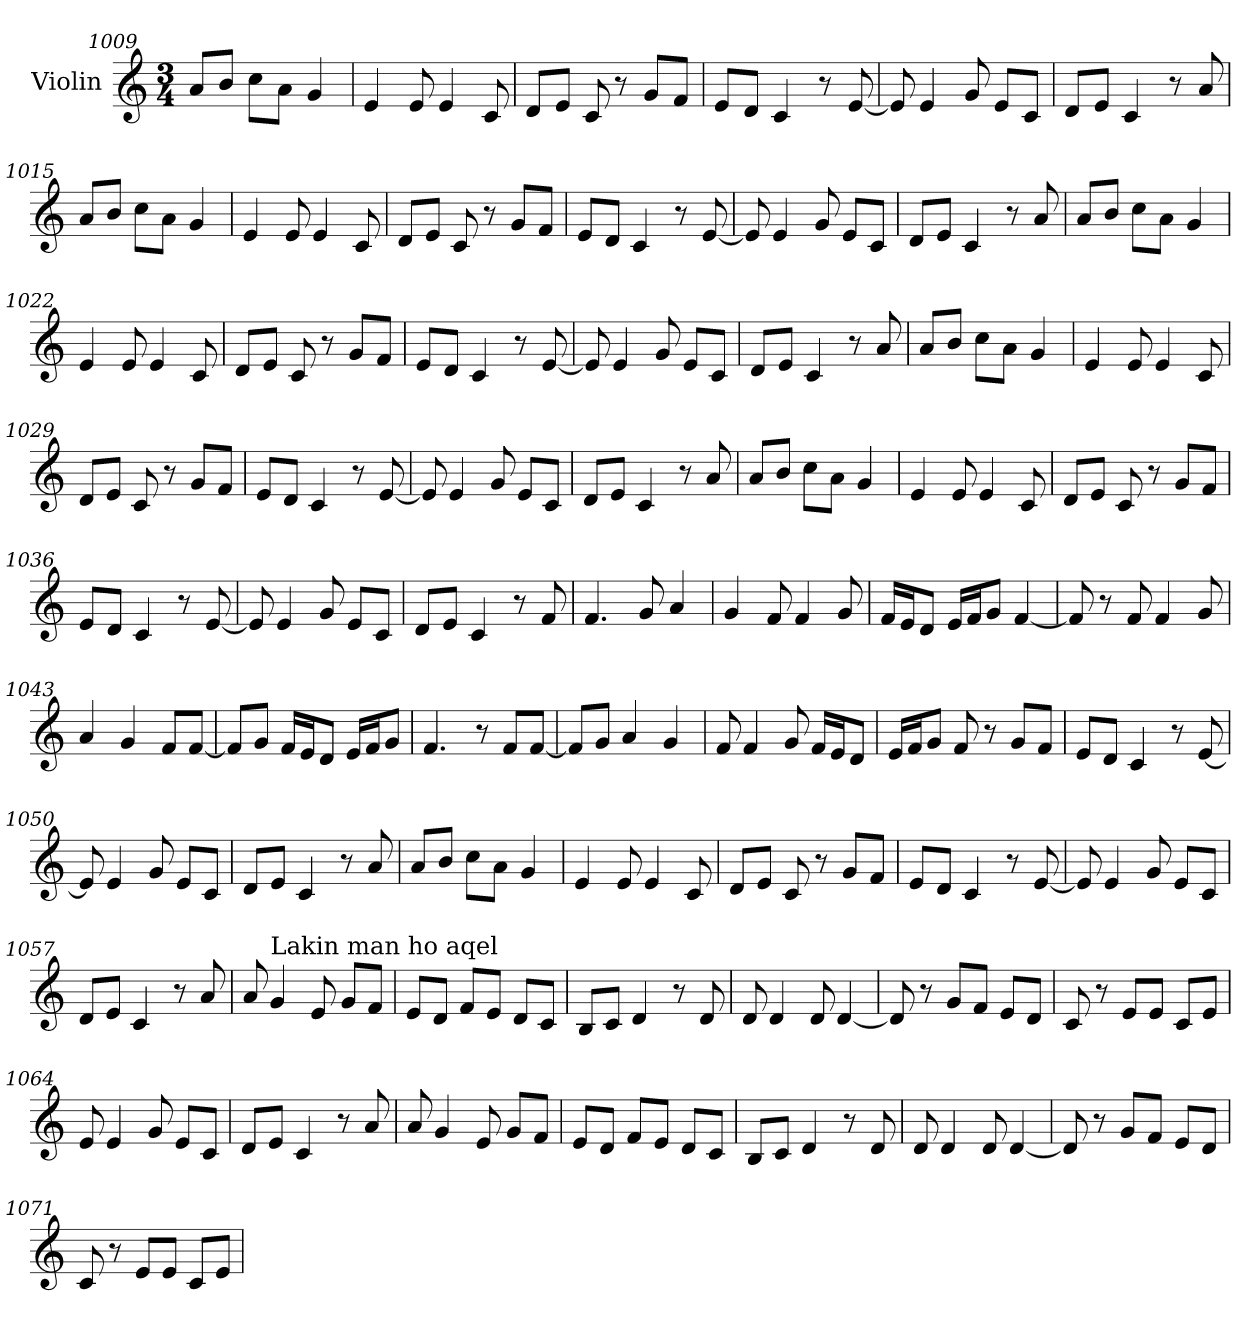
**kern
*part1
*staff1
*I"Violin
*clefG2
*k[]
*M3/4
=1009
8a/L
8b/J
8cc\L
8a\J
4g/
=1010
4e/
8e/
4e/
8c/
!!LO:LB:g=z
=1011
8d/L
8e/J
8c/
8r
8g/L
8f/J
=1012
8e/L
8d/J
4c/
8r
[8e/
=1013
8e/]
4e/
8g/
8e/L
8c/J
=1014
8d/L
8e/J
4c/
8r
8a/
=1015
8a/L
8b/J
8cc\L
8a\J
4g/
=1016
4e/
8e/
4e/
8c/
!!LO:LB:g=z
=1017
8d/L
8e/J
8c/
8r
8g/L
8f/J
=1018
8e/L
8d/J
4c/
8r
[8e/
=1019
8e/]
4e/
8g/
8e/L
8c/J
=1020
8d/L
8e/J
4c/
8r
8a/
=1021
8a/L
8b/J
8cc\L
8a\J
4g/
=1022
4e/
8e/
4e/
8c/
!!LO:LB:g=z
=1023
8d/L
8e/J
8c/
8r
8g/L
8f/J
=1024
8e/L
8d/J
4c/
8r
[8e/
=1025
8e/]
4e/
8g/
8e/L
8c/J
=1026
8d/L
8e/J
4c/
8r
8a/
=1027
8a/L
8b/J
8cc\L
8a\J
4g/
=1028
4e/
8e/
4e/
8c/
!!LO:PB:g=z
=1029
8d/L
8e/J
8c/
8r
8g/L
8f/J
=1030
8e/L
8d/J
4c/
8r
[8e/
=1031
8e/]
4e/
8g/
8e/L
8c/J
=1032
8d/L
8e/J
4c/
8r
8a/
=1033
8a/L
8b/J
8cc\L
8a\J
4g/
=1034
4e/
8e/
4e/
8c/
!!LO:LB:g=z
=1035
8d/L
8e/J
8c/
8r
8g/L
8f/J
=1036
8e/L
8d/J
4c/
8r
[8e/
=1037
8e/]
4e/
8g/
8e/L
8c/J
=1038
8d/L
8e/J
4c/
8r
8f/
=1039
4.f/
8g/
4a/
=1040
4g/
8f/
4f/
8g/
!!LO:LB:g=z
=1041
16f/LL
16e/J
8d/J
16e/LL
16f/J
8g/J
[4f/
=1042
8f/]
8r
8f/
4f/
8g/
=1043
4a/
4g/
8f/L
[8f/J
=1044
8f/L]
8g/J
16f/LL
16e/J
8d/J
16e/LL
16f/J
8g/J
=1045
4.f/
8r
8f/L
[8f/J
=1046
8f/L]
8g/J
4a/
4g/
!!LO:LB:g=z
=1047
8f/
4f/
8g/
16f/LL
16e/J
8d/J
=1048
16e/LL
16f/J
8g/J
8f/
8r
8g/L
8f/J
=1049
8e/L
8d/J
4c/
8r
[8e/
=1050
8e/]
4e/
8g/
8e/L
8c/J
=1051
8d/L
8e/J
4c/
8r
8a/
=1052
8a/L
8b/J
8cc\L
8a\J
4g/
!!LO:LB:g=z
=1053
4e/
8e/
4e/
8c/
=1054
8d/L
8e/J
8c/
8r
8g/L
8f/J
=1055
8e/L
8d/J
4c/
8r
[8e/
=1056
8e/]
4e/
8g/
8e/L
8c/J
=1057
*MM90
8d/L
8e/J
4c/
8r
8a/
=1058
8a/
!LO:TX:a:t=Lakin man ho aqel
4g/
8e/
8g/L
8f/J
!!LO:LB:g=z
=1059
8e/L
8d/J
8f/L
8e/J
8d/L
8c/J
=1060
8B/L
8c/J
4d/
8r
8d/
=1061
8d/
4d/
8d/
[4d/
=1062
8d/]
8r
8g/L
8f/J
8e/L
8d/J
=1063
8c/
8r
8e/L
8e/J
8c/L
8e/J
=1064
8e/
4e/
8g/
8e/L
8c/J
!!LO:LB:g=z
=1065
8d/L
8e/J
4c/
8r
8a/
=1066
8a/
4g/
8e/
8g/L
8f/J
=1067
8e/L
8d/J
8f/L
8e/J
8d/L
8c/J
=1068
8B/L
8c/J
4d/
8r
8d/
=1069
8d/
4d/
8d/
[4d/
=1070
8d/]
8r
8g/L
8f/J
8e/L
8d/J
!!LO:LB:g=z
=1071
8c/
8r
8e/L
8e/J
8c/L
8e/J
=
*-
